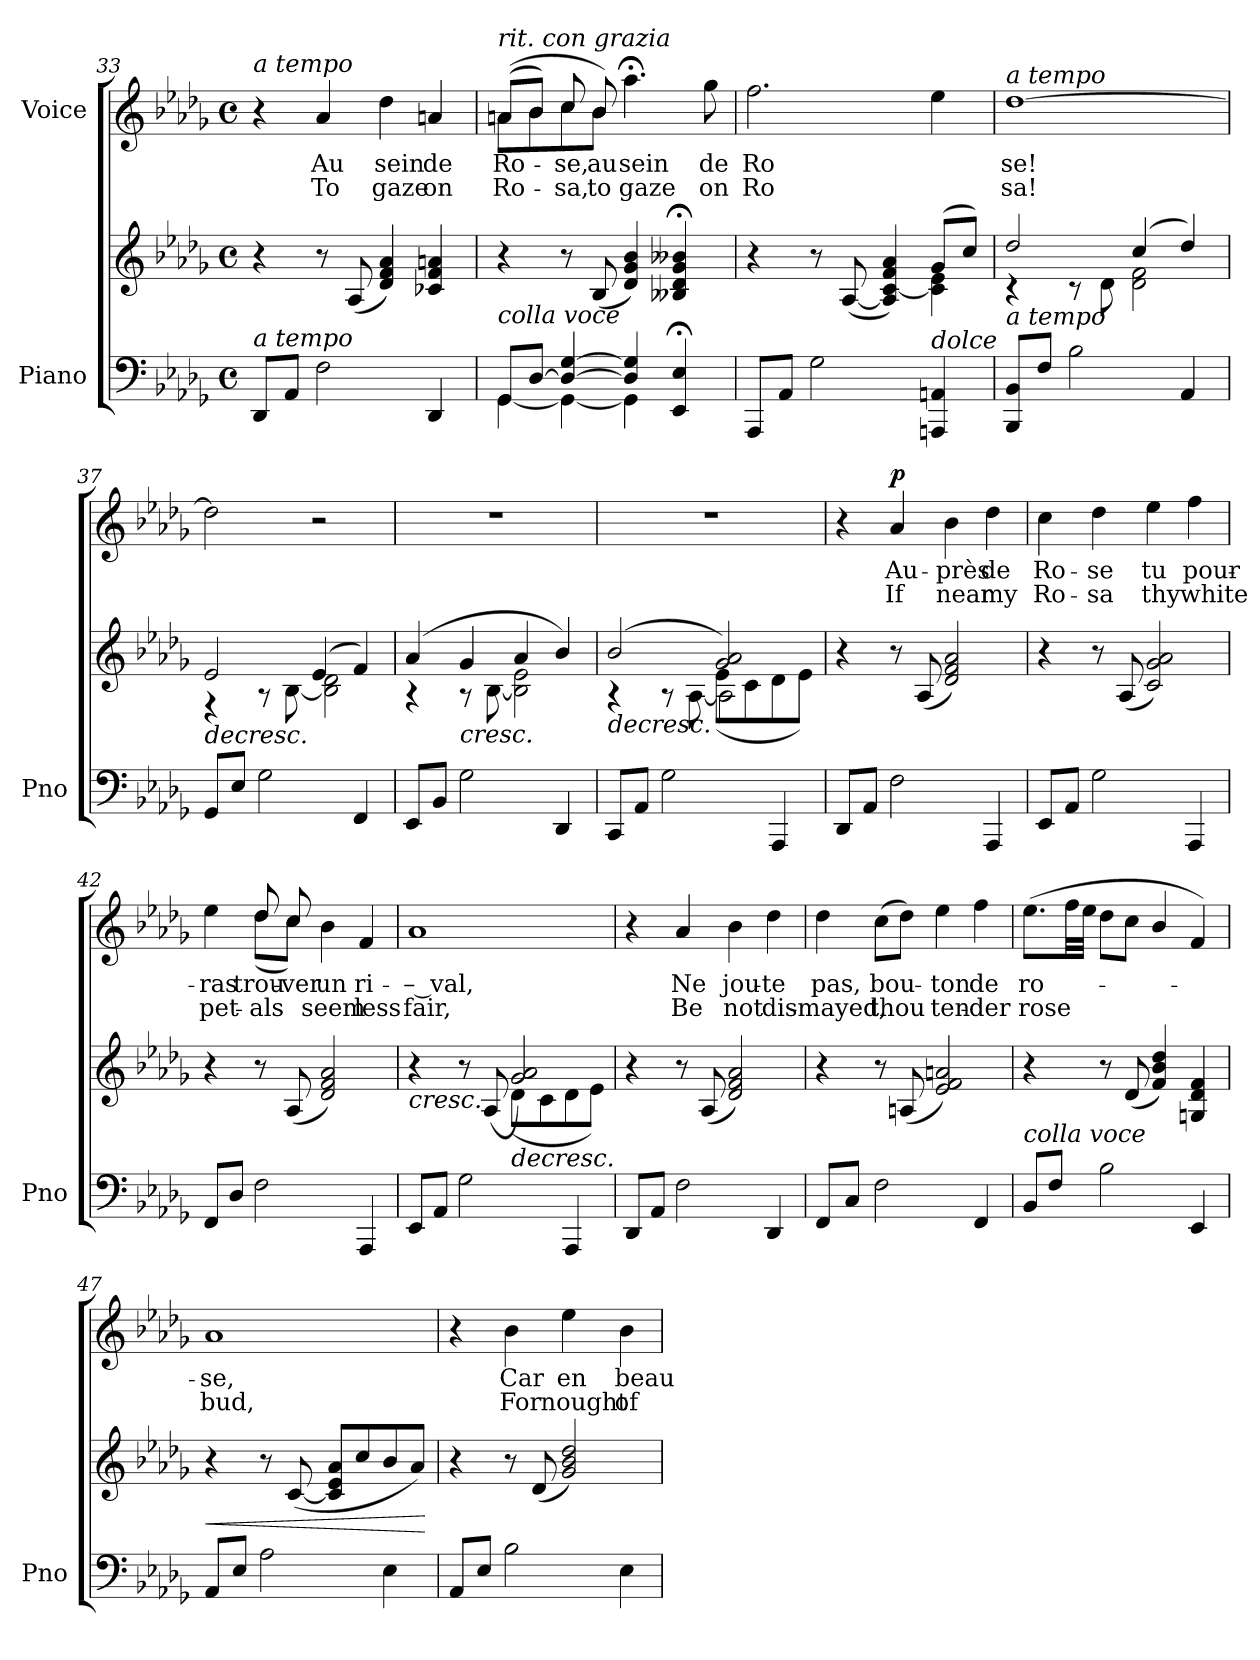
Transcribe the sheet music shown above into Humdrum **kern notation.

**kern	**kern	**dynam	**kern	**text	**text	**dynam
*part2	*part2	*part2	*part1	*part1	*part1	*part1
*staff3	*staff2	*staff2/3	*staff1	*staff1	*staff1	*staff1
*I"Piano	*	*	*I"Voice	*	*	*
*I'Pno	*	*	*	*	*	*
*clefF4	*clefG2	*	*clefG2	*	*	*
*k[b-e-a-d-g-]	*k[b-e-a-d-g-]	*	*k[b-e-a-d-g-]	*	*	*
*M4/4	*M4/4	*	*M4/4	*	*	*
*met(c)	*met(c)	*	*met(c)	*	*	*
=33	=33	=33	=33	=33	=33	=33
!	!	!	!LO:TX:i:t=a tempo	!	!	!
!LO:TX:i:t=a tempo	!	!	!	!	!	!
8DD-/L	4r	.	4r	.	.	.
8AA-/J	.	.	.	.	.	.
2F\	8r	.	4a-/	Au	To	.
.	(8A-/	.	.	.	.	.
.	4d-/ 4f/ 4a-/)	.	4dd-\	sein	gaze	.
4DD-/	4c-X/ 4f/ 4an/	.	4an/	de	on	.
=34	=34	=34	=34	=34	=34	=34
*^	*	*	*^	*	*	*
!	!	!	!	!LO:TX:i:t=rit. con grazia	!	!	!	!
!LO:TX:i:t=colla voce	!	!	!	!	!	!	!	!
8GG-/L	[4GG-\	4r	.	((<8an/L	8a\L	Ro-	Ro-	.
[<8D-/J	.	.	.	8b-/J)	8b-\	.	.	.
4D-/_ [4G-/	4GG-\_	8r	.	8cc/	8cc\	-se,	-sa,	.
.	.	(>8B-/	.	8b-/)	8b-\J	au	to	.
4D-/] 4G-/]	4GG-\]	4d-/ 4g-/ 4b-/)	.	4.aa-;<\	2ryy	sein	gaze	.
4EE-/;< 4E-/;<	4ryy	4B--X/;< 4d-/;< 4g-/;< 4b--X/;<	.	.	.	.	.	.
.	.	.	.	8gg-\	.	de	on	.
*v	*v	*	*	*v	*v	*	*	*
=35	=35	=35	=35	=35	=35	=35
*	*^	*	*	*	*	*
8AAA-/L	4r	2ryy	.	2.ff\	Ro	Ro	.
8AA-/J	.	.	.	.	.	.	.
2G-\	8r	.	.	.	.	.	.
.	([8A-/	.	.	.	.	.	.
.	4A-/] [<4c/ 4f/ 4a-/)	4ryy	.	.	.	.	.
!LO:TX:i:t=dolce	!	!	!	!	!	!	!
4AAAn/ 4AAn/	(8g-/L	4c\] 4e-\	.	4ee-\	.	.	.
.	8cc/J)	.	.	.	.	.	.
=36	=36	=36	=36	=36	=36	=36	=36
!	!	!	!	!LO:TX:i:t=a tempo	!	!	!
!LO:TX:i:t=a tempo	!	!	!	!	!	!	!
8BBB-/ 8BB-/L	2dd-/	4r	.	[1dd-	se!	sa!	.
8F/J	.	.	.	.	.	.	.
2B-\	.	8r	.	.	.	.	.
.	.	8d-\	.	.	.	.	.
.	(4cc/	2d-\ 2f\	.	.	.	.	.
4AA-/	4dd-/)	.	.	.	.	.	.
=37	=37	=37	=37	=37	=37	=37	=37
!	!	!	!LO:HP:b	!	!	!	!
8GG-/L	2e-/	4r	>	2dd-\]	.	.	.
8E-/J	.	.	.	.	.	.	.
2G-\	.	8r	.	.	.	.	.
.	.	[8B-\	.	.	.	.	.
.	(4e-/	2B-\] 2d-\	.	2r	.	.	.
4FF/	4f/)	.	.	.	.	.	.
=38	=38	=38	=38	=38	=38	=38	=38
8EE-/L	(4a-/	4r	.	1r	.	.	.
8BB-/J	.	.	.	.	.	.	.
!	!	!	!LO:HP:b	!	!	!	!
2G-\	4g-/	8r	<	.	.	.	.
.	.	[8B-\	.	.	.	.	.
.	4a-/	2B-\] 2e-\	.	.	.	.	.
4DD-/	4b-/)	.	.	.	.	.	.
*	*v	*v	*	*	*	*	*
.	.	]	.	.	.	.
=39	=39	=39	=39	=39	=39	=39
!	!	!LO:HP:b	!	!	!	!
*	*^	*	*	*	*	*
*	*	*^	*	*	*	*	*
8CC/L	(2b-/	4r	2ryy	>	1r	.	.	.
8AA-/J	.	.	.	.	.	.	.	.
2G-\	.	8r	.	.	.	.	.	.
.	.	[8A-\	.	.	.	.	.	.
.	2g-/ 2a-/)	(8e-\L	2A-\]	[	.	.	.	.
.	.	8c\	.	.	.	.	.	.
4AAA-/	.	8d-\	.	.	.	.	.	.
.	.	8e-\J)	.	.	.	.	.	.
*	*v	*v	*v	*	*	*	*	*
=40	=40	=40	=40	=40	=40	=40
8DD-/L	4r	.	4r	.	.	.
8AA-/J	.	.	.	.	.	.
!	!	!	!	!	!	!LO:DY:a
2F\	8r	.	4a-/	Au-	If	p
.	(8A-/	.	.	.	.	.
.	2d-/ 2f/ 2a-/)	.	4b-\	-près	near	.
4AAA-/	.	.	4dd-\	de	my	.
=41	=41	=41	=41	=41	=41	=41
8EE-/L	4r	.	4cc\	Ro-	Ro-	.
8AA-/J	.	.	.	.	.	.
2G-\	8r	.	4dd-\	-se	-sa	.
.	(8A-/	.	.	.	.	.
.	2c/ 2g-/ 2a-/)	.	4ee-\	tu	thy	.
4AAA-/	.	.	4ff\	pour-	white	.
=42	=42	=42	=42	=42	=42	=42
*	*	*	*^	*	*	*
8FF/L	4r	.	4ee-\	4ryy	-ras	pet-	.
8D-/J	.	.	.	.	.	.	.
2F\	8r	.	8dd-/	(8dd-\L	trou-	-als	.
.	(8A-/	.	8cc/	8cc\J)	-ver	.	.
.	2d-/ 2f/ 2a-/)	.	4b-\	2ryy	un	seem	.
4AAA-/	.	.	4f/	.	ri-	less	.
*	*	*	*v	*v	*	*	*
=43	=43	=43	=43	=43	=43	=43
!	!	!LO:HP:b	!	!	!	!
*	*^	*	*	*	*	*
8EE-/L	4r	2ryy	<	1a-	-– val,	fair,	.
8AA-/J	.	.	.	.	.	.	.
2G-\	8r	.	.	.	.	.	.
.	(>8A-/	.	.	.	.	.	.
!	!	!	!LO:HP:n=1:b	!	!	!	!
.	2g-/ 2a-/)	(8d-\L	] >	.	.	.	.
.	.	8c\	.	.	.	.	.
4AAA-/	.	8d-\	.	.	.	.	.
.	.	8e-\J)	.	.	.	.	.
*	*v	*v	*	*	*	*	*
.	.	[	.	.	.	.
=44	=44	=44	=44	=44	=44	=44
8DD-/L	4r	.	4r	.	.	.
8AA-/J	.	.	.	.	.	.
2F\	8r	.	4a-/	Ne	Be	.
.	(8A-/	.	.	.	.	.
.	2d-/ 2f/ 2a-/)	.	4b-\	jou-	not	.
4DD-/	.	.	4dd-\	-te	dis-	.
=45	=45	=45	=45	=45	=45	=45
8FF/L	4r	.	4dd-\	pas,	-mayed,	.
8C/J	.	.	.	.	.	.
2F\	8r	.	(8cc\L	bou-	thou	.
.	(8An/	.	8dd-\J)	.	.	.
.	2e-/ 2f/ 2an/)	.	4ee-\	-ton	ten-	.
4FF/	.	.	4ff\	de	-der	.
=46	=46	=46	=46	=46	=46	=46
!LO:TX:i:t=colla voce	!	!	!	!	!	!
8BB-/L	4r	.	(8.ee-\L	ro-	-rose	.
8F/J	.	.	.	.	.	.
.	.	.	32ff\LL	.	.	.
.	.	.	32ee-\JJJ	.	.	.
2B-\	8r	.	8dd-\L	.	.	.
.	(8d-/	.	8cc\J	.	.	.
.	4f/ 4b-/ 4dd-/)	.	4b-/	.	.	.
4EE-/	4Gn/ 4d-/ 4f/	.	4f/)	.	.	.
=47	=47	=47	=47	=47	=47	=47
!	!	!LO:HP:b	!	!	!	!
8AA-/L	4r	<	1a-	-se,	bud,	.
8E-/J	.	.	.	.	.	.
2A-\	8r	.	.	.	.	.
.	(>[8c/	]	.	.	.	.
.	8c/] 8e-/ 8a-/L	.	.	.	.	.
.	8cc/	.	.	.	.	.
4E-\	8b-/	.	.	.	.	.
.	8a-/J)	.	.	.	.	.
.	.	[	.	.	.	.
=48	=48	=48	=48	=48	=48	=48
8AA-/L	4r	.	4r	.	.	.
8E-/J	.	.	.	.	.	.
2B-\	8r	.	4b-\	Car	For	.
.	(8d-/	.	.	.	.	.
.	2g-/ 2b-/ 2dd-/)	.	4ee-\	en	nought	.
4E-\	.	.	4b-\	beau-	of	.
=	=	=	=	=	=	=
*-	*-	*-	*-	*-	*-	*-
